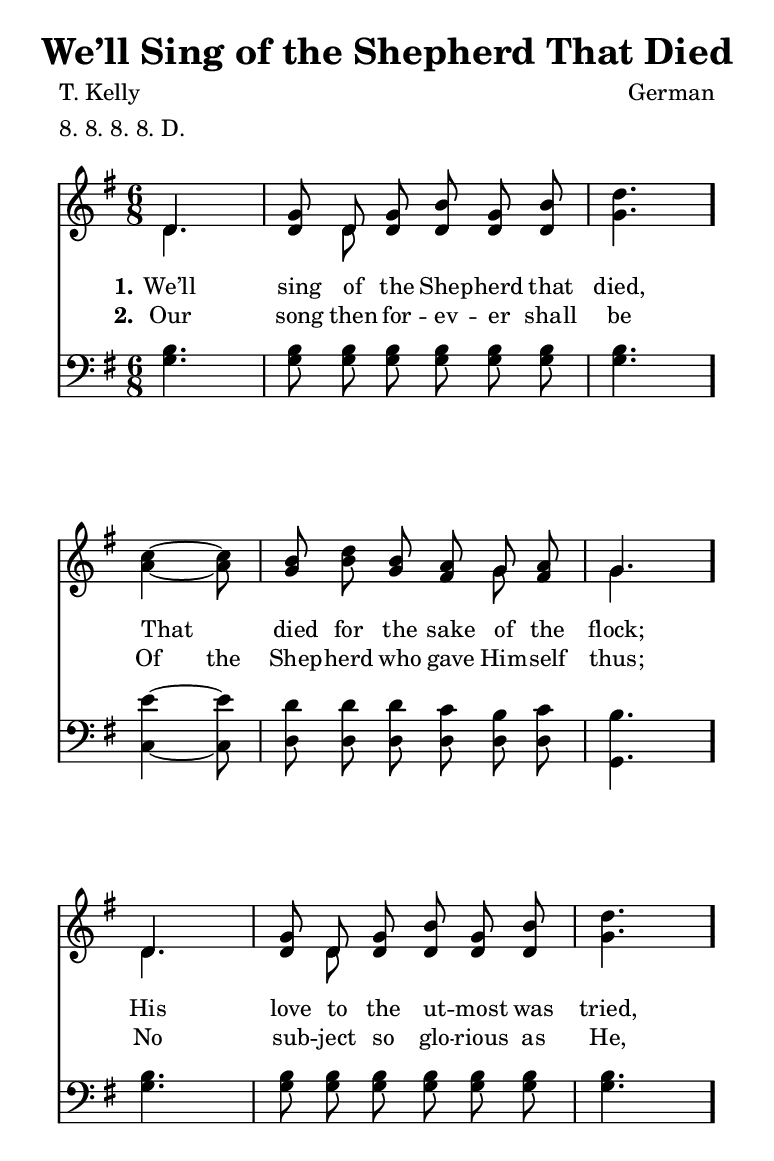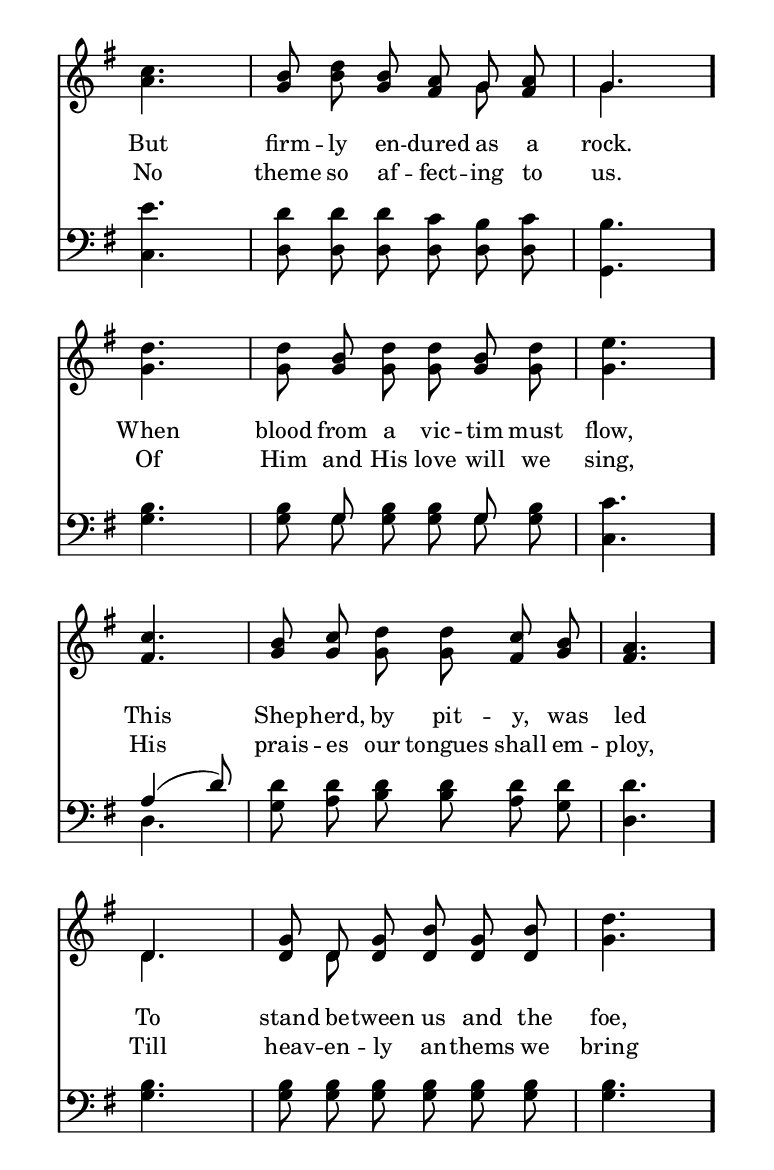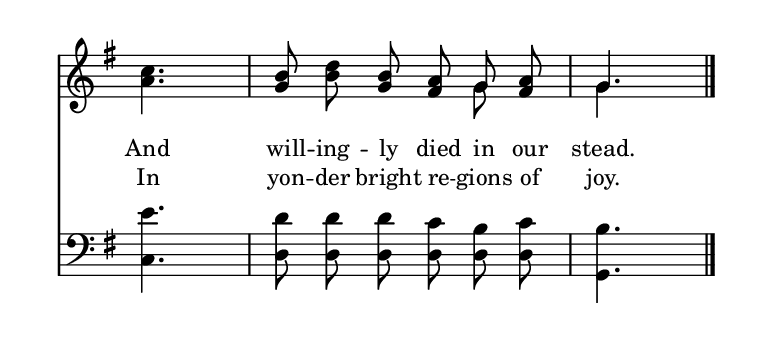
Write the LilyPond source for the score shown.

\include "common/global.ily"
\paper {
  \include "common/paper.ily"
  ragged-last-bottom = ##t
}

\header{
  hymnnumber = "208"
  title = "We’ll Sing of the Shepherd That Died"
  tunename = "De Fleury"
  meter = "8. 8. 8. 8. D."
  poet = "T. Kelly"
  composer = "German"
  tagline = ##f
}

global = {
  \include "common/overrides.ily"
  \override Staff.TimeSignature.style = #'numbered
  \time 6/8
  \override Score.MetronomeMark.transparent = ##t % hide all fermata changes too
  \tempo 4=80
  \key g \major
  \partial 4.
  \autoBeamOff
}

notesSoprano = {
\global
\relative c' {

  d4. g8 d g b g b | d4.
  c4 ~ c8 | b8 d b a g a | g4.
  d4. g8 d g b g b | d4.
  c4. | b8 d b a g a | g4.
  d'4. d8 b d d b d | e4.
  c4. | b8 c d d c b | a4.
  d,4. g8 d g b g b | d4.
  c4. | b8 d b a g a | g4.

  \bar "|."

}
}

notesAlto = {
\global
\relative e' {

  d4. | d8 d d d d d | g4.
  a4 ~ a8 | g b g fis g fis | g4.
  d4. | d8 d d d d d | g4.
  a4. | g8 b g fis g fis | g4.
  g4. | g8 g g g g g | g4.
  fis4. | g8 g g g fis g | fis4.
  d4. | d8 d d d d d | g4.
  a4. | g8 b g fis g fis | g4.

}
}

notesTenor = {
\global
\relative a {

  b4. | b8 b b b b b | b4.
  e4 ~ e8 | d8 d d c b c | b4.
  b4. | b8 b b b b b | b4.
  e4. | d8 d d c b c | b4.
  b4. | b8 g b b g b | c4.
  a4( d8) | d8 d d d d d | d4.
  b4. | b8 b b b b b | b4.
  e4. | d8 d d c b c | b4.

}
}

notesBass = {
\global
\relative f {

  g4. | g8 g g g g g | g4.
  c,4 ~ c8 | d8 d d d d d | g,4.
  g'4. | g8 g g g g g | g4.
  c,4. | d8 d d d d d | g,4.
  g'4. | g8 g g g g g | c,4.
  d4. | g8 a b b a g | d4.
  g4. | g8 g g g g g | g4.
  c,4. | d8 d d d d d | g,4.

}
}

wordsA = \lyricmode {
\set stanza = "1."

We’ll sing of the Shep -- herd that died, \bar "."
That died for the sake of the flock; \bar "."
His love to the ut -- most was tried, \bar "."
But firm -- ly en -- dured as a rock. \bar "."
When blood from a vic -- tim must flow, \bar "."
This Shep -- herd, by pit -- y, was led \bar "."
To stand be -- tween us and the foe, \bar "."
And will -- ing -- ly died in our stead. \bar "."

}

wordsB = \lyricmode {
\set stanza = "2."

Our song then for -- ev -- er shall be
{ \mon } Of the { \moff } Shep -- herd who gave Him -- self thus;
No sub -- ject so glo -- rious as He,
No theme so af -- fect -- ing to us.
Of Him and His love will we sing,
His prais -- es our tongues shall em -- ploy,
Till heav -- en -- ly an -- thems we bring
In yon -- der bright re -- gions of joy.

}

\score {
  \context ChoirStaff <<
    \context Staff = upper <<
      \set Staff.autoBeaming = ##f
      \set ChoirStaff.systemStartDelimiter = #'SystemStartBar
      \set ChoirStaff.printPartCombineTexts = ##f
      \partcombine #'(2 . 9) \notesSoprano \notesAlto
      \context NullVoice = sopranos { \voiceOne << \notesSoprano >> }
      \context NullVoice = altos { \voiceTwo << \notesAlto >> }
      \context Lyrics = one   \lyricsto sopranos \wordsA
      \context Lyrics = two   \lyricsto sopranos \wordsB
    >>
    \context Staff = men <<
      \set Staff.autoBeaming = ##f
      \clef bass
      \set ChoirStaff.printPartCombineTexts = ##f
      \partcombine #'(2 . 9) \notesTenor \notesBass
      \context NullVoice = tenors { \voiceOne << \notesTenor >> }
      \context NullVoice = basses { \voiceTwo << \notesBass >> }
    >>
  >>
  \layout {
    \include "common/layout.ily"
  }
  \midi{
    \include "common/midi.ily"
  }
}

\version "2.19.49"  % necessary for upgrading to future LilyPond versions.

% vi:set et ts=2 sw=2 ai nocindent syntax=lilypond:
